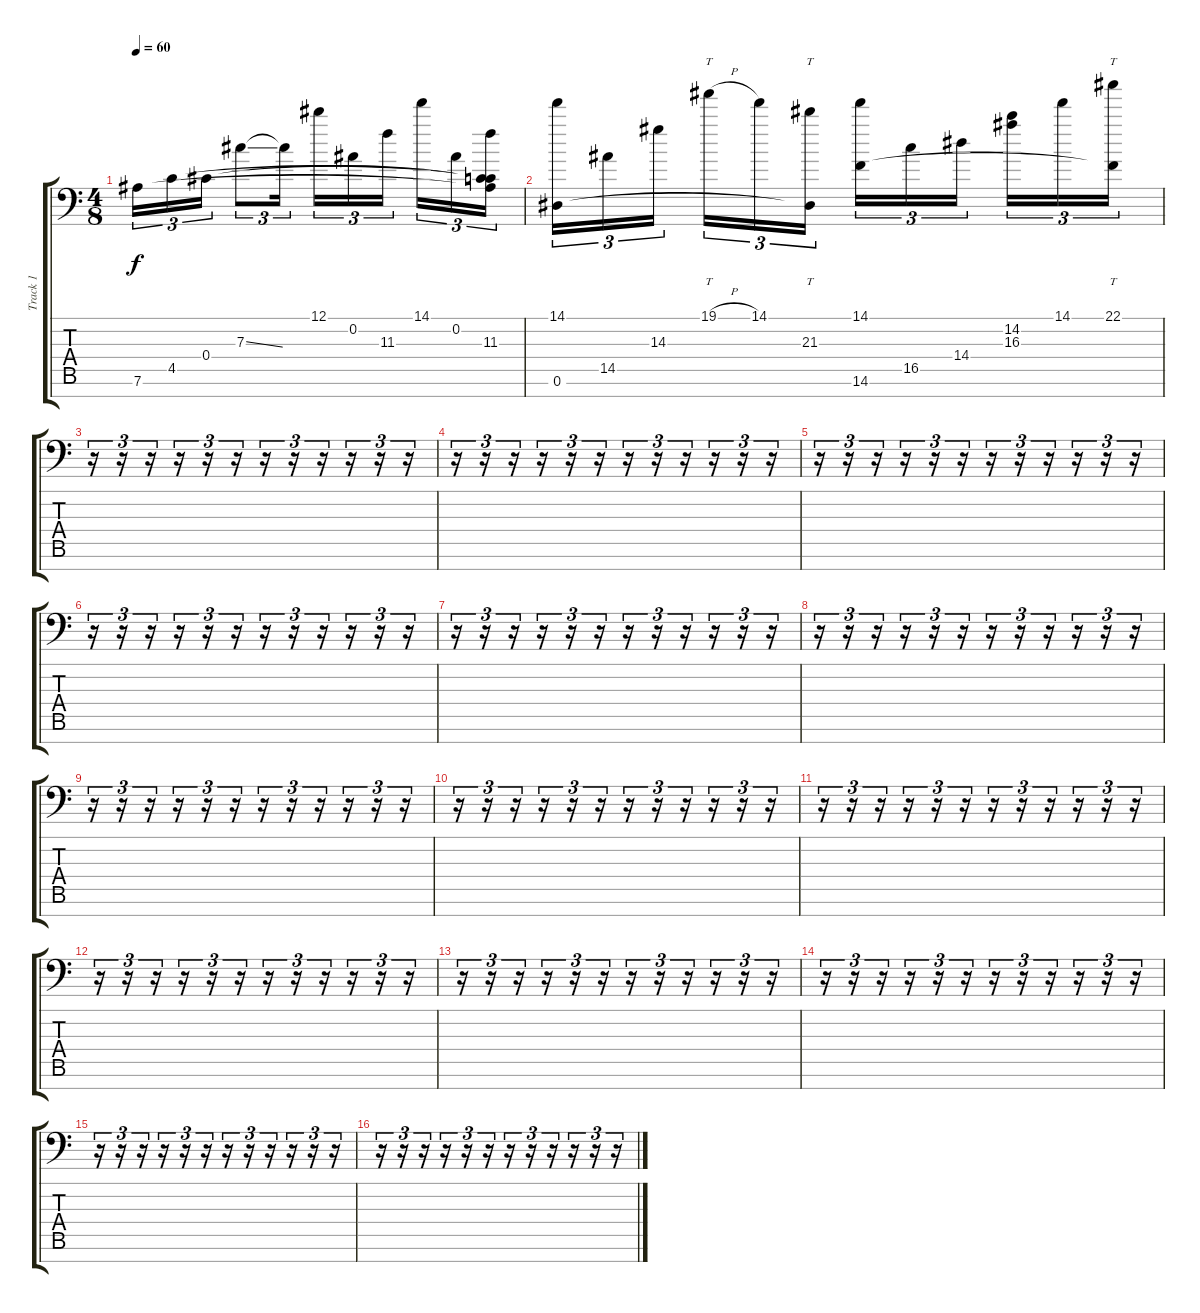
\track ("Track 1" "Track 1") {instrument electricguitarclean}
\staff {score tabs}
\tuning (Eb4 Bb3 Gb3 Db3 Ab2 Eb2 Ab1) {hide}
\ts (4 8)
\tempo 60
\clef f4
\ks c
7.6.16{tu (3 2) dy f} 4.5.16{tu (3 2)} 0.4.16{tu (3 2)} 7.3{ss}.8{tu (3 2)} 7.3{t}.16{tu (3 2)} 12.1.16{tu (3 2)} 0.2.16{tu (3 2)} 11.3.16{tu (3 2)} 14.1.16{tu (3 2)} 0.2.16{tu (3 2)} (11.3 0.4{t} 4.5{t} 7.6{t}).16{tu (3 2)} |
(14.1 0.6).16{tu (3 2)} 14.5.16{tu (3 2)} 14.3.16{tu (3 2)} 19.1{h}.16{tt tu (3 2)} 14.1.16{tu (3 2)} (21.3 0.6{t}).16{tt tu (3 2)} (14.1 14.6).16{tu (3 2)} 16.5.16{tu (3 2)} 14.4.16{tu (3 2)} (14.2 16.3).16{tu (3 2)} 14.1.16{tu (3 2)} (22.1 14.6{t}).16{tt tu (3 2)} |
r.16{tu (3 2)} r.16{tu (3 2)} r.16{tu (3 2)} r.16{tu (3 2)} r.16{tu (3 2)} r.16{tu (3 2)} r.16{tu (3 2)} r.16{tu (3 2)} r.16{tu (3 2)} r.16{tu (3 2)} r.16{tu (3 2)} r.16{tu (3 2)} |
r.16{tu (3 2)} r.16{tu (3 2)} r.16{tu (3 2)} r.16{tu (3 2)} r.16{tu (3 2)} r.16{tu (3 2)} r.16{tu (3 2)} r.16{tu (3 2)} r.16{tu (3 2)} r.16{tu (3 2)} r.16{tu (3 2)} r.16{tu (3 2)} |
r.16{tu (3 2)} r.16{tu (3 2)} r.16{tu (3 2)} r.16{tu (3 2)} r.16{tu (3 2)} r.16{tu (3 2)} r.16{tu (3 2)} r.16{tu (3 2)} r.16{tu (3 2)} r.16{tu (3 2)} r.16{tu (3 2)} r.16{tu (3 2)} |
r.16{tu (3 2)} r.16{tu (3 2)} r.16{tu (3 2)} r.16{tu (3 2)} r.16{tu (3 2)} r.16{tu (3 2)} r.16{tu (3 2)} r.16{tu (3 2)} r.16{tu (3 2)} r.16{tu (3 2)} r.16{tu (3 2)} r.16{tu (3 2)} |
r.16{tu (3 2)} r.16{tu (3 2)} r.16{tu (3 2)} r.16{tu (3 2)} r.16{tu (3 2)} r.16{tu (3 2)} r.16{tu (3 2)} r.16{tu (3 2)} r.16{tu (3 2)} r.16{tu (3 2)} r.16{tu (3 2)} r.16{tu (3 2)} |
r.16{tu (3 2)} r.16{tu (3 2)} r.16{tu (3 2)} r.16{tu (3 2)} r.16{tu (3 2)} r.16{tu (3 2)} r.16{tu (3 2)} r.16{tu (3 2)} r.16{tu (3 2)} r.16{tu (3 2)} r.16{tu (3 2)} r.16{tu (3 2)} |
r.16{tu (3 2)} r.16{tu (3 2)} r.16{tu (3 2)} r.16{tu (3 2)} r.16{tu (3 2)} r.16{tu (3 2)} r.16{tu (3 2)} r.16{tu (3 2)} r.16{tu (3 2)} r.16{tu (3 2)} r.16{tu (3 2)} r.16{tu (3 2)} |
r.16{tu (3 2)} r.16{tu (3 2)} r.16{tu (3 2)} r.16{tu (3 2)} r.16{tu (3 2)} r.16{tu (3 2)} r.16{tu (3 2)} r.16{tu (3 2)} r.16{tu (3 2)} r.16{tu (3 2)} r.16{tu (3 2)} r.16{tu (3 2)} |
r.16{tu (3 2)} r.16{tu (3 2)} r.16{tu (3 2)} r.16{tu (3 2)} r.16{tu (3 2)} r.16{tu (3 2)} r.16{tu (3 2)} r.16{tu (3 2)} r.16{tu (3 2)} r.16{tu (3 2)} r.16{tu (3 2)} r.16{tu (3 2)} |
r.16{tu (3 2)} r.16{tu (3 2)} r.16{tu (3 2)} r.16{tu (3 2)} r.16{tu (3 2)} r.16{tu (3 2)} r.16{tu (3 2)} r.16{tu (3 2)} r.16{tu (3 2)} r.16{tu (3 2)} r.16{tu (3 2)} r.16{tu (3 2)} |
r.16{tu (3 2)} r.16{tu (3 2)} r.16{tu (3 2)} r.16{tu (3 2)} r.16{tu (3 2)} r.16{tu (3 2)} r.16{tu (3 2)} r.16{tu (3 2)} r.16{tu (3 2)} r.16{tu (3 2)} r.16{tu (3 2)} r.16{tu (3 2)} |
r.16{tu (3 2)} r.16{tu (3 2)} r.16{tu (3 2)} r.16{tu (3 2)} r.16{tu (3 2)} r.16{tu (3 2)} r.16{tu (3 2)} r.16{tu (3 2)} r.16{tu (3 2)} r.16{tu (3 2)} r.16{tu (3 2)} r.16{tu (3 2)} |
r.16{tu (3 2)} r.16{tu (3 2)} r.16{tu (3 2)} r.16{tu (3 2)} r.16{tu (3 2)} r.16{tu (3 2)} r.16{tu (3 2)} r.16{tu (3 2)} r.16{tu (3 2)} r.16{tu (3 2)} r.16{tu (3 2)} r.16{tu (3 2)} |
r.16{tu (3 2)} r.16{tu (3 2)} r.16{tu (3 2)} r.16{tu (3 2)} r.16{tu (3 2)} r.16{tu (3 2)} r.16{tu (3 2)} r.16{tu (3 2)} r.16{tu (3 2)} r.16{tu (3 2)} r.16{tu (3 2)} r.16{tu (3 2)}
